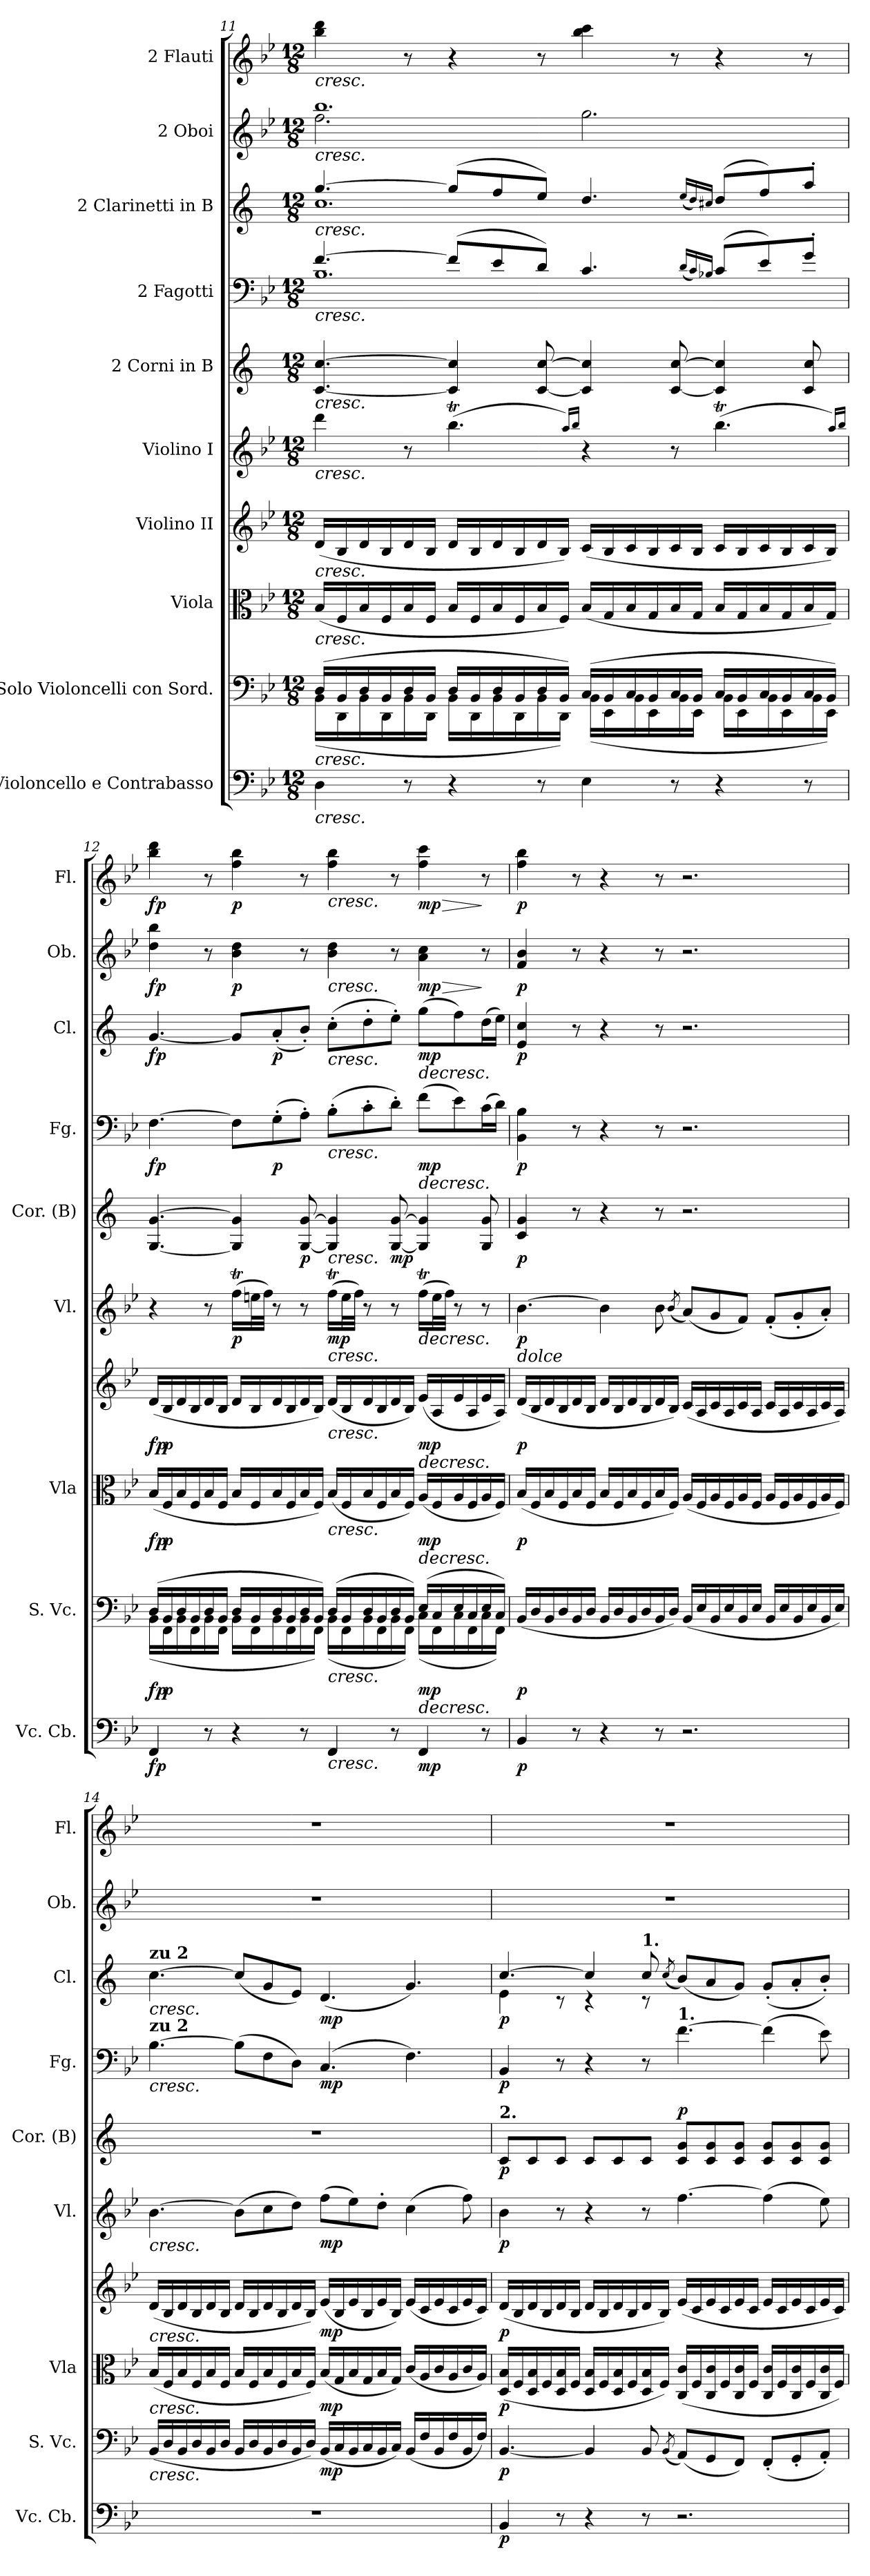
**kern	**dynam	**kern	**dynam	**kern	**dynam	**kern	**dynam	**kern	**dynam	**kern	**dynam	**kern	**dynam	**kern	**dynam	**kern	**dynam	**kern	**dynam
*part10	*part10	*part9	*part9	*part8	*part8	*part7	*part7	*part6	*part6	*part5	*part5	*part4	*part4	*part3	*part3	*part2	*part2	*part1	*part1
*staff10	*staff10	*staff9	*staff9	*staff8	*staff8	*staff7	*staff7	*staff6	*staff6	*staff5	*staff5	*staff4	*staff4	*staff3	*staff3	*staff2	*staff2	*staff1	*staff1
*I"Violoncello e Contrabasso	*	*I"2-Solo Violoncelli con Sord.	*	*I"Viola	*	*I"Violino II	*	*I"Violino I	*	*I"2 Corni in B	*	*I"2 Fagotti	*	*I"2 Clarinetti in B	*	*I"2 Oboi	*	*I"2 Flauti	*
*I'Vc. Cb.	*	*I'S. Vc.	*	*I'Vla	*	*	*	*I'Vl.	*	*I'Cor. (B)	*	*I'Fg.	*	*I'Cl.	*	*I'Ob.	*	*I'Fl.	*
!!LO:PB:g=z
*clefF4	*	*clefF4	*	*clefC3	*	*clefG2	*	*clefG2	*	*clefG2	*	*clefF4	*	*clefG2	*	*clefG2	*	*clefG2	*
*	*	*	*	*	*	*	*	*	*	*ITrd1c2	*	*	*	*ITrd1c2	*	*	*	*	*
*k[b-e-]	*	*k[b-e-]	*	*k[b-e-]	*	*k[b-e-]	*	*k[b-e-]	*	*k[b-e-]	*	*k[b-e-]	*	*k[b-e-]	*	*k[b-e-]	*	*k[b-e-]	*
*M12/8	*	*M12/8	*	*M12/8	*	*M12/8	*	*M12/8	*	*M12/8	*	*M12/8	*	*M12/8	*	*M12/8	*	*M12/8	*
=11	=11	=11	=11	=11	=11	=11	=11	=11	=11	=11	=11	=11	=11	=11	=11	=11	=11	=11	=11
*	*	*^	*	*	*	*	*	*	*	*	*	*^	*	*^	*	*^	*	*	*
!	!	!	!	!	!	!	!	!	!	!	!	!	!	!	!	!	!	!	!	!	!	!LO:TX:b:i:t=cresc.	!
!	!	!	!	!	!	!	!	!	!	!	!	!	!	!	!	!	!	!	!LO:TX:b:i:t=cresc.	!	!	!	!
!	!	!	!	!	!	!	!	!	!	!	!	!	!	!	!	!LO:TX:b:i:t=cresc.	!	!	!	!	!	!	!
!	!	!	!	!	!	!	!	!	!	!	!	!	!LO:TX:b:i:t=cresc.	!	!	!	!	!	!	!	!	!	!
!	!	!	!	!	!	!	!	!	!	!	!LO:TX:b:i:t=cresc.	!	!	!	!	!	!	!	!	!	!	!	!
!	!	!	!	!	!	!	!	!	!LO:TX:b:i:t=cresc.	!	!	!	!	!	!	!	!	!	!	!	!	!	!
!	!	!	!	!	!	!	!LO:TX:b:i:t=cresc.	!	!	!	!	!	!	!	!	!	!	!	!	!	!	!	!
!	!	!	!	!	!LO:TX:b:i:t=cresc.	!	!	!	!	!	!	!	!	!	!	!	!	!	!	!	!	!	!
!	!	!LO:TX:b:i:t=cresc.	!	!	!	!	!	!	!	!	!	!	!	!	!	!	!	!	!	!	!	!	!
!LO:TX:b:i:t=cresc.	!	!	!	!	!	!	!	!	!	!	!	!	!	!	!	!	!	!	!	!	!	!	!
4D\	.	(>16D/LL	(<16BB-\LL	.	(<16B-/LL	.	(<16d/LL	.	4ddd\	.	[4.B-/ [4.b-/	.	[4.f/	1.B-	.	[4.ff/	1.b-	.	1.bb-	2.ff\	.	4bb-\ 4ddd\	.
.	.	16BB-/	16DD\	.	16F/	.	16B-/	.	.	.	.	.	.	.	.	.	.	.	.	.	.	.	.
.	.	16D/	16BB-\	.	16B-/	.	16d/	.	.	.	.	.	.	.	.	.	.	.	.	.	.	.	.
.	.	16BB-/	16DD\	.	16F/	.	16B-/	.	.	.	.	.	.	.	.	.	.	.	.	.	.	.	.
8r	.	16D/	16BB-\	.	16B-/	.	16d/	.	8r	.	.	.	.	.	.	.	.	.	.	.	.	8r	.
.	.	16BB-/JJ	16DD\JJ	.	16F/JJ	.	16B-/JJ	.	.	.	.	.	.	.	.	.	.	.	.	.	.	.	.
4r	.	16D/LL	16BB-\LL	.	16B-/LL	.	16d/LL	.	(<4.bb-T\	.	4B-/] 4b-/]	.	(>8f/L]	.	.	(>8ff/L]	.	.	.	.	.	4r	.
.	.	16BB-/	16DD\	.	16F/	.	16B-/	.	.	.	.	.	.	.	.	.	.	.	.	.	.	.	.
.	.	16D/	16BB-\	.	16B-/	.	16d/	.	.	.	.	.	8e-/	.	.	8ee-/	.	.	.	.	.	.	.
.	.	16BB-/	16DD\	.	16F/	.	16B-/	.	.	.	.	.	.	.	.	.	.	.	.	.	.	.	.
8r	.	16D/	16BB-\	.	16B-/	.	16d/	.	.	.	[8B-/ [8b-/	.	8d/J)	.	.	8dd/J)	.	.	.	.	.	8r	.
.	.	16BB-/JJ)	16DD\JJ)	.	16F/JJ)	.	16B-/JJ)	.	.	.	.	.	.	.	.	.	.	.	.	.	.	.	.
.	.	.	.	.	.	.	.	.	16qaa/LL)	.	.	.	.	.	.	.	.	.	.	.	.	.	.
.	.	.	.	.	.	.	.	.	16qbb-/JJ	.	.	.	.	.	.	.	.	.	.	.	.	.	.
4E-\	.	(>16C/LL	(<16BB-\LL	.	(<16B-/LL	.	(<16c/LL	.	4r	.	4B-/] 4b-/]	.	4.c/	.	.	4.cc/	.	.	.	2.gg\	.	4bb-\ 4ccc\	.
.	.	16BB-/	16EE-\	.	16G/	.	16B-/	.	.	.	.	.	.	.	.	.	.	.	.	.	.	.	.
.	.	16C/	16BB-\	.	16B-/	.	16c/	.	.	.	.	.	.	.	.	.	.	.	.	.	.	.	.
.	.	16BB-/	16EE-\	.	16G/	.	16B-/	.	.	.	.	.	.	.	.	.	.	.	.	.	.	.	.
8r	.	16C/	16BB-\	.	16B-/	.	16c/	.	8r	.	[8B-/ [8b-/	.	.	.	.	.	.	.	.	.	.	8r	.
.	.	16BB-/JJ	16EE-\JJ	.	16G/JJ	.	16B-/JJ	.	.	.	.	.	.	.	.	.	.	.	.	.	.	.	.
.	.	.	.	.	.	.	.	.	.	.	.	.	(>16qd/LL	.	.	(>16qdd/LL	.	.	.	.	.	.	.
.	.	.	.	.	.	.	.	.	.	.	.	.	16qc/)	.	.	16qcc/)	.	.	.	.	.	.	.
.	.	.	.	.	.	.	.	.	.	.	.	.	16qB-X/JJ	.	.	16qbn/JJ	.	.	.	.	.	.	.
4r	.	16C/LL	16BB-\LL	.	16B-/LL	.	16c/LL	.	(<4.bb-T\	.	4B-/] 4b-/]	.	(>8c/L	.	.	(>8cc/L	.	.	.	.	.	4r	.
.	.	16BB-/	16EE-\	.	16G/	.	16B-/	.	.	.	.	.	.	.	.	.	.	.	.	.	.	.	.
.	.	16C/	16BB-\	.	16B-/	.	16c/	.	.	.	.	.	8e-/)	.	.	8ee-/)	.	.	.	.	.	.	.
.	.	16BB-/	16EE-\	.	16G/	.	16B-/	.	.	.	.	.	.	.	.	.	.	.	.	.	.	.	.
8r	.	16C/	16BB-\	.	16B-/	.	16c/	.	.	.	8B-/ 8b-/	.	8g'/J	.	.	8gg'/J	.	.	.	.	.	8r	.
.	.	16BB-/JJ)	16EE-\JJ)	.	16G/JJ)	.	16B-/JJ)	.	.	.	.	.	.	.	.	.	.	.	.	.	.	.	.
*	*	*	*	*	*	*	*	*	*	*	*	*	*v	*v	*	*	*	*	*v	*v	*	*	*
*	*	*	*	*	*	*	*	*	*	*	*	*	*	*	*v	*v	*	*	*	*	*
.	.	.	.	.	.	.	.	.	16qaa/LL)	.	.	.	.	.	.	.	.	.	.	.
.	.	.	.	.	.	.	.	.	16qbb-/JJ	.	.	.	.	.	.	.	.	.	.	.
!!LO:PB:g=z
=12	=12	=12	=12	=12	=12	=12	=12	=12	=12	=12	=12	=12	=12	=12	=12	=12	=12	=12	=12	=12
!	!LO:DY:b	!	!	!LO:DY:b	!	!LO:DY:b	!	!LO:DY:b	!	!	!	!LO:DY:b	!	!	!	!	!	!	!	!
!	!	!	!	!	!	!	!	!	!	!	!	!LO:DY:n=1:b	!	!LO:DY:b	!	!LO:DY:b	!	!LO:DY:b	!	!LO:DY:b
4FF/	fp	(>16D/LL	(<16BB-\LL	fp	(<16B-/LL	fp	(<16d/LL	fp	4r	.	[4.F/ [4.f/	fp mf	[4.F\	fp	[4.f/	fp	4dd\ 4bb-\	fp	4bb-\ 4ddd\	fp
!	!	!	!	!LO:DY:b	!	!LO:DY:b	!	!LO:DY:b	!	!	!	!	!	!	!	!	!	!	!	!
.	.	16BB-/	16FF\	p	16F/	p	16B-/	p	.	.	.	.	.	.	.	.	.	.	.	.
.	.	16D/	16BB-\	.	16B-/	.	16d/	.	.	.	.	.	.	.	.	.	.	.	.	.
.	.	16BB-/	16FF\	.	16F/	.	16B-/	.	.	.	.	.	.	.	.	.	.	.	.	.
8r	.	16D/	16BB-\	.	16B-/	.	16d/	.	8r	.	.	.	.	.	.	.	8r	.	8r	.
.	.	16BB-/JJ	16FF\JJ	.	16F/JJ	.	16B-/JJ	.	.	.	.	.	.	.	.	.	.	.	.	.
!	!	!	!	!	!	!	!	!	!	!LO:DY:b	!	!	!	!	!	!	!	!LO:DY:b	!	!LO:DY:b
4r	.	16D/LL	16BB-\LL	.	16B-/LL	.	16d/LL	.	(>16ffT\LL	p	4F/] 4f/]	.	8F\L]	.	8f/L]	.	4b-\ 4dd\	p	4ff\ 4bb-\	p
.	.	16BB-/	16FF\	.	16F/	.	16B-/	.	32een\L	.	.	.	.	.	.	.	.	.	.	.
.	.	.	.	.	.	.	.	.	32ff\JJJ)	.	.	.	.	.	.	.	.	.	.	.
!	!	!	!	!	!	!	!	!	!	!	!	!	!	!LO:DY:b	!	!LO:DY:b	!	!	!	!
.	.	16D/	16BB-\	.	16B-/	.	16d/	.	8r	.	.	.	(>8G'\	p	(<8g'/	p	.	.	.	.
.	.	16BB-/	16FF\	.	16F/	.	16B-/	.	.	.	.	.	.	.	.	.	.	.	.	.
!	!	!	!	!	!	!	!	!	!	!	!	!LO:DY:n=2:b	!	!	!	!	!	!	!	!
8r	.	16D/	16BB-\	.	16B-/	.	16d/	.	8r	.	[8F/ [8f/	p	8A'\J)	.	8a'/J)	.	8r	.	8r	.
.	.	16BB-/JJ)	16FF\JJ)	.	16F/JJ)	.	16B-/JJ)	.	.	.	.	.	.	.	.	.	.	.	.	.
!	!	!	!	!	!	!	!	!	!	!	!	!	!	!	!	!	!	!	!LO:TX:b:i:t=cresc.	!
!	!	!	!	!	!	!	!	!	!	!	!	!	!	!	!	!	!LO:TX:b:i:t=cresc.	!	!	!
!	!	!	!	!	!	!	!	!	!	!	!	!	!	!	!LO:TX:b:i:t=cresc.	!	!	!	!	!
!	!	!	!	!	!	!	!	!	!	!	!	!	!LO:TX:b:i:t=cresc.	!	!	!	!	!	!	!
!	!	!	!	!	!	!	!	!	!	!	!LO:TX:b:i:t=cresc.	!	!	!	!	!	!	!	!	!
!	!	!	!	!	!	!	!	!	!LO:TX:b:i:t=cresc.	!	!	!	!	!	!	!	!	!	!	!
!	!	!	!	!	!	!	!LO:TX:b:i:t=cresc.	!	!	!	!	!	!	!	!	!	!	!	!	!
!	!	!	!	!	!LO:TX:b:i:t=cresc.	!	!	!	!	!	!	!	!	!	!	!	!	!	!	!
!	!	!LO:TX:b:i:t=cresc.	!	!	!	!	!	!	!	!	!	!	!	!	!	!	!	!	!	!
!LO:TX:b:i:t=cresc.	!	!	!	!	!	!	!	!	!	!	!	!	!	!	!	!	!	!	!	!
!	!	!	!	!	!	!	!	!	!	!LO:DY:b	!	!	!	!	!	!	!	!	!	!
4FF/	.	(>16D/LL	(<16BB-\LL	.	(<16B-/LL	.	(<16d/LL	.	(>16ffT\LL	mp	4F/] 4f/]	.	(>8B-'\L	.	(>8b-'\L	.	4b-\ 4dd\	.	4ff\ 4bb-\	.
.	.	16BB-/	16FF\	.	16F/	.	16B-/	.	32ee\L	.	.	.	.	.	.	.	.	.	.	.
.	.	.	.	.	.	.	.	.	32ff\JJJ)	.	.	.	.	.	.	.	.	.	.	.
.	.	16D/	16BB-\	.	16B-/	.	16d/	.	8r	.	.	.	8c'\	.	8cc'\	.	.	.	.	.
.	.	16BB-/	16FF\	.	16F/	.	16B-/	.	.	.	.	.	.	.	.	.	.	.	.	.
!	!	!	!	!	!	!	!	!	!	!	!	!LO:DY:n=3:b	!	!	!	!	!	!	!	!
8r	.	16D/	16BB-\	.	16B-/	.	16d/	.	8r	.	[8F/ [8f/	mp	8d'\J)	.	8dd'\J)	.	8r	.	8r	.
.	.	16BB-/JJ)	16FF\JJ)	.	16F/JJ)	.	16B-/JJ)	.	.	.	.	.	.	.	.	.	.	.	.	.
!	!LO:DY:b	!	!	!LO:HP:b	!	!LO:HP:b	!	!LO:HP:b	!	!LO:HP:b	!	!	!	!LO:HP:b	!	!LO:HP:b	!	!LO:HP:b	!	!LO:HP:b
!	!	!	!	!LO:DY:n=1:b	!	!LO:DY:n=1:b	!	!LO:DY:n=1:b	!	!	!	!	!	!LO:DY:n=1:b	!	!LO:DY:n=1:b	!	!LO:DY:n=1:b	!	!LO:DY:n=1:b
4FF/	mp	(>16E-/LL	(<16C\LL	> mp	(<16A/LL	> mp	(<16e-/LL	> mp	(>16ffT\LL	>	4F/] 4f/]	.	(>8f\L	> mp	(>8ff\L	> mp	4a\ 4cc\	> mp	4ff\ 4ccc\	> mp
.	.	16C/	16FF\	.	16F/	.	16A/	.	32ee\L	.	.	.	.	.	.	.	.	.	.	.
.	.	.	.	.	.	.	.	.	32ff\JJJ)	.	.	.	.	.	.	.	.	.	.	.
.	.	16E-/	16C\	.	16A/	.	16e-/	.	8r	.	.	.	8e-\)	.	8ee-\)	.	.	.	.	.
.	.	16C/	16FF\	.	16F/	.	16A/	.	.	.	.	.	.	.	.	.	.	.	.	.
8r	.	16E-/	16C\	.	16A/	.	16e-/	.	8r	.	8F/ 8f/	.	(>16c\L	.	(>16cc\L	.	8r	]	8r	]
.	.	16C/JJ)	16FF\JJ)	.	16F/JJ)	.	16A/JJ)	.	.	.	.	.	16d\JJ)	.	16dd\JJ)	.	.	.	.	.
=13	=13	=13	=13	=13	=13	=13	=13	=13	=13	=13	=13	=13	=13	=13	=13	=13	=13	=13	=13	=13
!	!	!	!	!	!	!	!	!	!LO:TX:b:i:t=dolce	!	!	!	!	!	!	!	!	!	!	!
!	!LO:DY:b	!	!	!LO:DY:b	!	!LO:DY:b	!	!LO:DY:b	!	!LO:DY:b	!	!LO:DY:b	!	!LO:DY:b	!	!LO:DY:b	!	!LO:DY:b	!	!LO:DY:b
*	*	*v	*v	*	*	*	*	*	*	*	*	*	*	*	*	*	*	*	*	*
4BB-/	p	(<16BB-/LL	p	(<16B-/LL	p	(<16d/LL	p	[4.b-\	p	4B-/ 4f/	p	4BB-\ 4B-\	p	4d/ 4b-/	p	4f/ 4b-/	p	4ff\ 4bb-\	p
.	.	16D/	.	16F/	.	16B-/	.	.	.	.	.	.	.	.	.	.	.	.	.
.	.	16BB-/	.	16B-/	.	16d/	.	.	.	.	.	.	.	.	.	.	.	.	.
.	.	16D/	.	16F/	.	16B-/	.	.	.	.	.	.	.	.	.	.	.	.	.
8r	.	16BB-/	.	16B-/	.	16d/	.	.	.	8r	.	8r	.	8r	.	8r	.	8r	.
.	.	16D/JJ	.	16F/JJ	.	16B-/JJ	.	.	.	.	.	.	.	.	.	.	.	.	.
4r	.	16BB-/LL	.	16B-/LL	.	16d/LL	.	4b-\]	.	4r	.	4r	.	4r	.	4r	.	4r	.
.	.	16D/	.	16F/	.	16B-/	.	.	.	.	.	.	.	.	.	.	.	.	.
.	.	16BB-/	.	16B-/	.	16d/	.	.	.	.	.	.	.	.	.	.	.	.	.
.	.	16D/	.	16F/	.	16B-/	.	.	.	.	.	.	.	.	.	.	.	.	.
8r	.	16BB-/	.	16B-/	.	16d/	.	8b-\	.	8r	.	8r	.	8r	.	8r	.	8r	.
.	.	16D/JJ)	.	16F/JJ)	.	16B-/JJ)	.	.	.	.	.	.	.	.	.	.	.	.	.
.	.	.	.	.	.	.	.	(<8qb-/	.	.	.	.	.	.	.	.	.	.	.
2.r	.	(<16BB-/LL	.	(<16A/LL	.	(<16c/LL	.	(<8a/L)	.	2.r	.	2.r	.	2.r	.	2.r	.	2.r	.
.	.	16E-/	.	16F/	.	16A/	.	.	.	.	.	.	.	.	.	.	.	.	.
.	.	16BB-/	.	16A/	.	16c/	.	8g/	.	.	.	.	.	.	.	.	.	.	.
.	.	16E-/	.	16F/	.	16A/	.	.	.	.	.	.	.	.	.	.	.	.	.
.	.	16BB-/	.	16A/	.	16c/	.	8f/J)	.	.	.	.	.	.	.	.	.	.	.
.	.	16E-/JJ	.	16F/JJ	.	16A/JJ	.	.	.	.	.	.	.	.	.	.	.	.	.
.	.	16BB-/LL	.	16A/LL	.	16c/LL	.	(<8f'/L	.	.	.	.	.	.	.	.	.	.	.
.	.	16E-/	.	16F/	.	16A/	.	.	.	.	.	.	.	.	.	.	.	.	.
.	.	16BB-/	.	16A/	.	16c/	.	8g'/	.	.	.	.	.	.	.	.	.	.	.
.	.	16E-/	.	16F/	.	16A/	.	.	.	.	.	.	.	.	.	.	.	.	.
.	.	16BB-/	.	16A/	.	16c/	.	8a'/J)	.	.	.	.	.	.	.	.	.	.	.
.	.	16E-/JJ)	.	16F/JJ)	.	16A/JJ)	.	.	.	.	.	.	.	.	.	.	.	.	.
!!LO:PB:g=z
=14	=14	=14	=14	=14	=14	=14	=14	=14	=14	=14	=14	=14	=14	=14	=14	=14	=14	=14	=14
!	!	!	!	!	!	!	!	!	!	!	!	!	!	!LO:TX:a:B:t=zu 2	!	!	!	!	!
!	!	!	!	!	!	!	!	!	!	!	!	!	!	!LO:TX:b:i:t=cresc.	!	!	!	!	!
!	!	!	!	!	!	!	!	!	!	!	!	!LO:TX:a:B:t=zu 2	!	!	!	!	!	!	!
!	!	!	!	!	!	!	!	!	!	!	!	!LO:TX:b:i:t=cresc.	!	!	!	!	!	!	!
!	!	!	!	!	!	!	!	!LO:TX:b:i:t=cresc.	!	!	!	!	!	!	!	!	!	!	!
!	!	!	!	!	!	!LO:TX:b:i:t=cresc.	!	!	!	!	!	!	!	!	!	!	!	!	!
!	!	!	!	!LO:TX:b:i:t=cresc.	!	!	!	!	!	!	!	!	!	!	!	!	!	!	!
!	!	!LO:TX:b:i:t=cresc.	!	!	!	!	!	!	!	!	!	!	!	!	!	!	!	!	!
1.r	.	(<16BB-/LL	.	(<16B-/LL	.	(<16d/LL	.	[4.b-\	.	1.r	.	[4.B-\	.	[4.b-\	.	1.r	.	1.r	.
.	.	16D/	.	16F/	.	16B-/	.	.	.	.	.	.	.	.	.	.	.	.	.
.	.	16BB-/	.	16B-/	.	16d/	.	.	.	.	.	.	.	.	.	.	.	.	.
.	.	16D/	.	16F/	.	16B-/	.	.	.	.	.	.	.	.	.	.	.	.	.
.	.	16BB-/	.	16B-/	.	16d/	.	.	.	.	.	.	.	.	.	.	.	.	.
.	.	16D/JJ	.	16F/JJ	.	16B-/JJ	.	.	.	.	.	.	.	.	.	.	.	.	.
.	.	16BB-/LL	.	16B-/LL	.	16d/LL	.	(>8b-\L]	.	.	.	(>8B-\L]	.	(<8b-/L]	.	.	.	.	.
.	.	16D/	.	16F/	.	16B-/	.	.	.	.	.	.	.	.	.	.	.	.	.
.	.	16BB-/	.	16B-/	.	16d/	.	8cc\	.	.	.	8F\	.	8f/	.	.	.	.	.
.	.	16D/	.	16F/	.	16B-/	.	.	.	.	.	.	.	.	.	.	.	.	.
.	.	16BB-/	.	16B-/	.	16d/	.	8dd\J)	.	.	.	8D\J)	.	8d/J)	.	.	.	.	.
.	.	16D/JJ)	.	16F/JJ)	.	16B-/JJ)	.	.	.	.	.	.	.	.	.	.	.	.	.
!	!	!	!LO:DY:b	!	!LO:DY:b	!	!LO:DY:b	!	!LO:DY:b	!	!	!	!LO:DY:b	!	!LO:DY:b	!	!	!	!
.	.	(<16BB-/LL	mp	(<16B-/LL	mp	(<16e-/LL	mp	(>8ff\L	mp	.	.	(>4.C/	mp	(<4.c/	mp	.	.	.	.
.	.	16C/	.	16G/	.	16B-/	.	.	.	.	.	.	.	.	.	.	.	.	.
.	.	16BB-/	.	16B-/	.	16e-/	.	8ee-\)	.	.	.	.	.	.	.	.	.	.	.
.	.	16C/	.	16G/	.	16B-/	.	.	.	.	.	.	.	.	.	.	.	.	.
.	.	16BB-/	.	16B-/	.	16e-/	.	8dd'\J	.	.	.	.	.	.	.	.	.	.	.
.	.	16C/JJ)	.	16G/JJ)	.	16B-/JJ)	.	.	.	.	.	.	.	.	.	.	.	.	.
.	.	(<16BB-/LL	.	(<16c/LL	.	(<16e-/LL	.	(>4cc\	.	.	.	4.F\)	.	4.f/)	.	.	.	.	.
.	.	16F/	.	16A/	.	16c/	.	.	.	.	.	.	.	.	.	.	.	.	.
.	.	16BB-/	.	16c/	.	16e-/	.	.	.	.	.	.	.	.	.	.	.	.	.
.	.	16F/	.	16A/	.	16c/	.	.	.	.	.	.	.	.	.	.	.	.	.
.	.	16BB-/	.	16c/	.	16e-/	.	8ff\)	.	.	.	.	.	.	.	.	.	.	.
.	.	16F/JJ)	.	16A/JJ)	.	16c/JJ)	.	.	.	.	.	.	.	.	.	.	.	.	.
.	.	.	]	.	]	.	]	.	]	.	.	.	]	.	]	.	.	.	.
=15	=15	=15	=15	=15	=15	=15	=15	=15	=15	=15	=15	=15	=15	=15	=15	=15	=15	=15	=15
*	*	*	*	*	*	*	*	*	*	*	*	*	*	*^	*	*	*	*	*
!	!	!	!	!	!	!	!	!	!	!LO:TX:a:B:t=2.	!	!	!	!	!	!	!	!	!	!
!	!LO:DY:b	!	!LO:DY:b	!	!LO:DY:b	!	!LO:DY:b	!	!LO:DY:b	!	!LO:DY:b	!	!LO:DY:b	!	!	!LO:DY:b	!	!	!	!
4BB-/	p	[4.BB-/	p	(<16D/ 16B-/LL	p	(<16d/LL	p	4b-\	p	8B-/L	p	4BB-/	p	[4.b-/	4d\	p	1.r	.	1.r	.
.	.	.	.	16F/	.	16B-/	.	.	.	.	.	.	.	.	.	.	.	.	.	.
.	.	.	.	16D/ 16B-/	.	16d/	.	.	.	8B-/	.	.	.	.	.	.	.	.	.	.
.	.	.	.	16F/	.	16B-/	.	.	.	.	.	.	.	.	.	.	.	.	.	.
8r	.	.	.	16D/ 16B-/	.	16d/	.	8r	.	8B-/J	.	8r	.	.	8r	.	.	.	.	.
.	.	.	.	16F/JJ	.	16B-/JJ	.	.	.	.	.	.	.	.	.	.	.	.	.	.
4r	.	4BB-/]	.	16D/ 16B-/LL	.	16d/LL	.	4r	.	8B-/L	.	4r	.	4b-/]	4r	.	.	.	.	.
.	.	.	.	16F/	.	16B-/	.	.	.	.	.	.	.	.	.	.	.	.	.	.
.	.	.	.	16D/ 16B-/	.	16d/	.	.	.	8B-/	.	.	.	.	.	.	.	.	.	.
.	.	.	.	16F/	.	16B-/	.	.	.	.	.	.	.	.	.	.	.	.	.	.
!	!	!	!	!	!	!	!	!	!	!	!	!	!	!LO:TX:a:B:t=1.	!	!	!	!	!	!
8r	.	8BB-/	.	16D/ 16B-/	.	16d/	.	8r	.	8B-/J	.	8r	.	8b-/	8r	.	.	.	.	.
.	.	.	.	16F/JJ)	.	16B-/JJ)	.	.	.	.	.	.	.	.	.	.	.	.	.	.
.	.	(<8qBB-/	.	.	.	.	.	.	.	.	.	.	.	(<8qb-/	.	.	.	.	.	.
!	!	!	!	!	!	!	!	!	!	!	!	!LO:TX:a:B:t=1.	!	!	!	!	!	!	!	!
!	!	!	!	!	!	!	!	!	!	!	!LO:DY:a	!	!	!	!	!	!	!	!	!
2.r	.	(<8AA/L)	.	(<16C/ 16c/LL	.	(<16e-/LL	.	[4.ff\	.	8B-/ 8f/L	p	[4.f\	.	(<8a/L)	2.ryy	.	.	.	.	.
.	.	.	.	16F/	.	16c/	.	.	.	.	.	.	.	.	.	.	.	.	.	.
.	.	8GG/	.	16C/ 16c/	.	16e-/	.	.	.	8B-/ 8f/	.	.	.	8g/	.	.	.	.	.	.
.	.	.	.	16F/	.	16c/	.	.	.	.	.	.	.	.	.	.	.	.	.	.
.	.	8FF/J)	.	16C/ 16c/	.	16e-/	.	.	.	8B-/ 8f/J	.	.	.	8f/J)	.	.	.	.	.	.
.	.	.	.	16F/JJ	.	16c/JJ	.	.	.	.	.	.	.	.	.	.	.	.	.	.
.	.	(<8FF'/L	.	16C/ 16c/LL	.	16e-/LL	.	(>4ff\]	.	8B-/ 8f/L	.	(>4f\]	.	(<8f'/L	.	.	.	.	.	.
.	.	.	.	16F/	.	16c/	.	.	.	.	.	.	.	.	.	.	.	.	.	.
.	.	8GG'/	.	16C/ 16c/	.	16e-/	.	.	.	8B-/ 8f/	.	.	.	8g'/	.	.	.	.	.	.
.	.	.	.	16F/	.	16c/	.	.	.	.	.	.	.	.	.	.	.	.	.	.
.	.	8AA'/J)	.	16C/ 16c/	.	16e-/	.	8ee-\)	.	8B-/ 8f/J	.	8e-\)	.	8a'/J)	.	.	.	.	.	.
.	.	.	.	16F/JJ)	.	16c/JJ)	.	.	.	.	.	.	.	.	.	.	.	.	.	.
*	*	*	*	*	*	*	*	*	*	*	*	*	*	*v	*v	*	*	*	*	*
=	=	=	=	=	=	=	=	=	=	=	=	=	=	=	=	=	=	=	=
*-	*-	*-	*-	*-	*-	*-	*-	*-	*-	*-	*-	*-	*-	*-	*-	*-	*-	*-	*-
